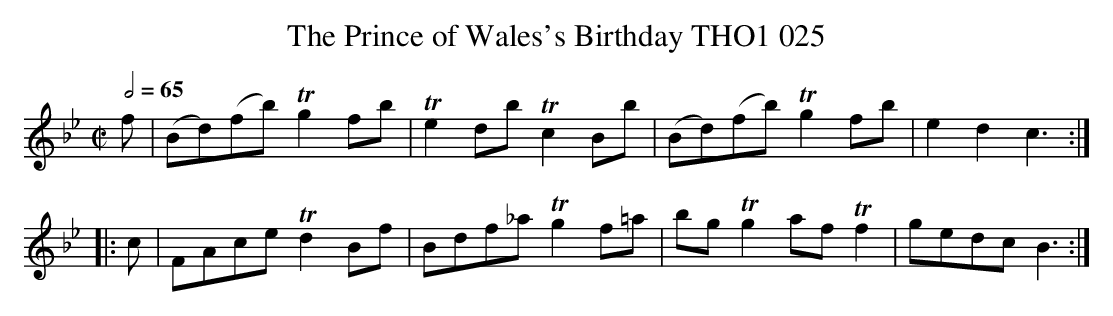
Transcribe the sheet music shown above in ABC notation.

X:1
T:Prince of Wales's Birthday THO1 025, The
M:C|
L:1/8
Q:1/2=65
K:Bb
f|(Bd)(fb) Tg2 fb|Te2 db Tc2 Bb|(Bd)(fb) Tg2 fb|e2d2 c3:|
|:c|FAce Td2 Bf|Bdf_a Tg2 f=a|bg Tg2 af Tf2|gedc B3:|
